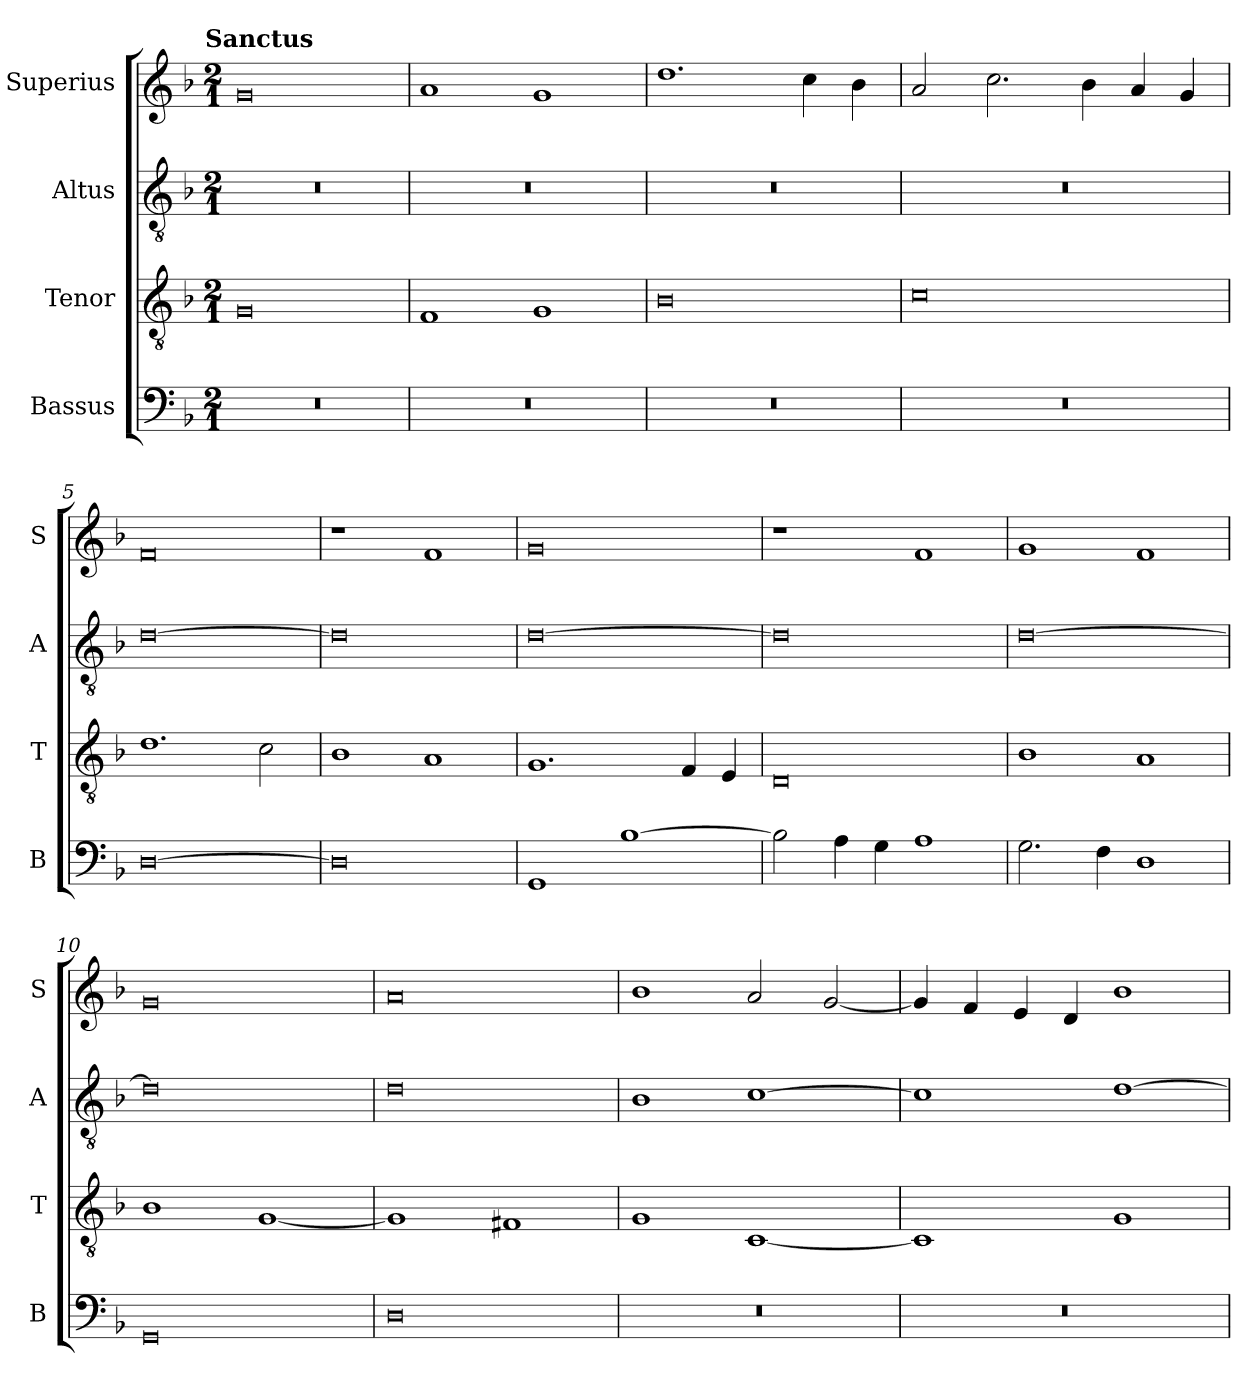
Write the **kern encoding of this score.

**kern	**kern	**kern	**kern
*part4	*part3	*part2	*part1
*staff4	*staff3	*staff2	*staff1
*I"Bassus	*I"Tenor	*I"Altus	*I"Superius
*I'B	*I'T	*I'A	*I'S
*clefF4	*clefGv2	*clefGv2	*clefG2
*k[b-]	*k[b-]	*k[b-]	*k[b-]
!!LO:TX:omd:t=Sanctus
*M2/1	*M2/1	*M2/1	*M2/1
=1	=1	=1	=1
0r	0G	0r	0g
=2	=2	=2	=2
0r	1F	0r	1a
.	1G	.	1g
=3	=3	=3	=3
0r	0B-	0r	1.dd
.	.	.	4cc\
.	.	.	4b-\
=4	=4	=4	=4
0r	0c	0r	2a/
.	.	.	2.cc\
.	.	.	4b-\
.	.	.	4a/
.	.	.	4g/
=5	=5	=5	=5
[0D	1.d	[0d	0f
.	2c\	.	.
=6	=6	=6	=6
0D]	1B-	0d]	1r
.	1A	.	1f
=7	=7	=7	=7
1GG	1.G	[0d	0g
[1B-	.	.	.
.	4F/	.	.
.	4E/	.	.
=8	=8	=8	=8
2B-\]	0D	0d]	1r
4A\	.	.	.
4G\	.	.	.
1A	.	.	1f
=9	=9	=9	=9
2.G\	1B-	[0d	1g
4F\	.	.	.
1D	1A	.	1f
=10	=10	=10	=10
0GG	1B-	0d]	0g
.	[1G	.	.
=11	=11	=11	=11
0D	1G]	0d	0a
.	1F#X	.	.
=12	=12	=12	=12
0r	1G	1B-	1b-
.	[1C	[1c	2a/
.	.	.	[2g/
=13	=13	=13	=13
0r	1C]	1c]	4g/]
.	.	.	4f/
.	.	.	4e/
.	.	.	4d/
.	1G	[1d	1b-
=	=	=	=
*-	*-	*-	*-
